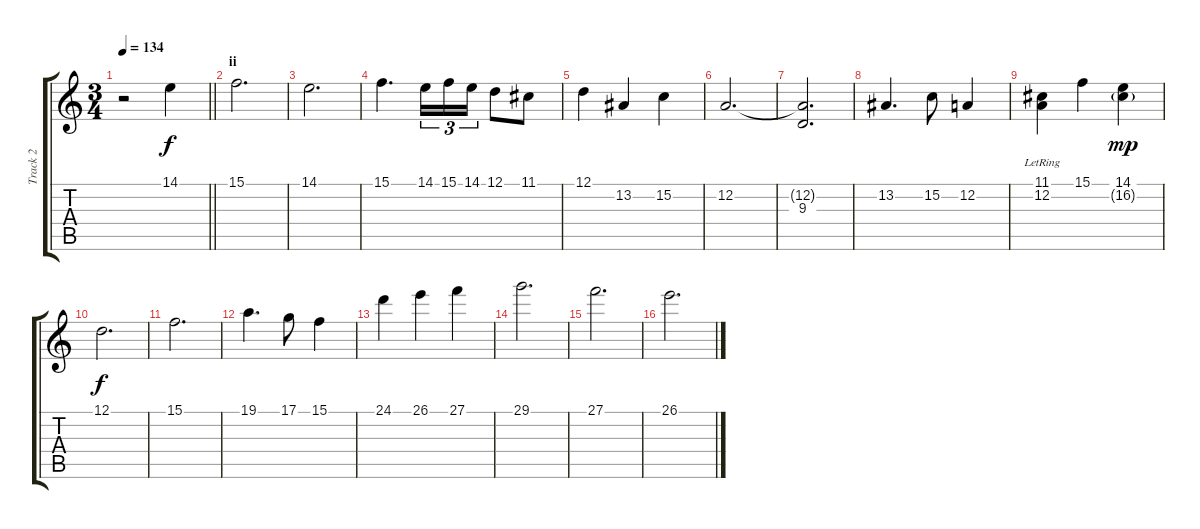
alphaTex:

\track ("Track 2" "Track 2") {instrument acousticgrandpiano}
\staff {score tabs}
\tuning (D4 A3 F3 C3 G2 D2) {hide}
\ts (3 4)
\tempo 134
\clef g2
\barLineRight lightlight
\ks c
r.2{dy f} 14.1.4 |
\section ("" "ii")
15.1.2{d} |
14.1.2{d} |
15.1.4{d} 14.1.16{tu (3 2)} 15.1.16{tu (3 2)} 14.1.16{tu (3 2)} 12.1.8 11.1.8 |
12.1.4 13.2.4 15.2.4 |
12.2.2{d} |
(12.2{t} 9.3).2{d} |
13.2.4{d} 15.2.8 12.2.4 |
(11.1 12.2{lr}).4 15.1.4 (14.1 16.2{g}).4{dy mp} |
12.1.2{d dy f} |
15.1.2{d} |
19.1.4{d} 17.1.8 15.1.4 |
24.1.4 26.1.4 27.1.4 |
29.1.2{d} |
27.1.2{d} |
26.1.2{d}
